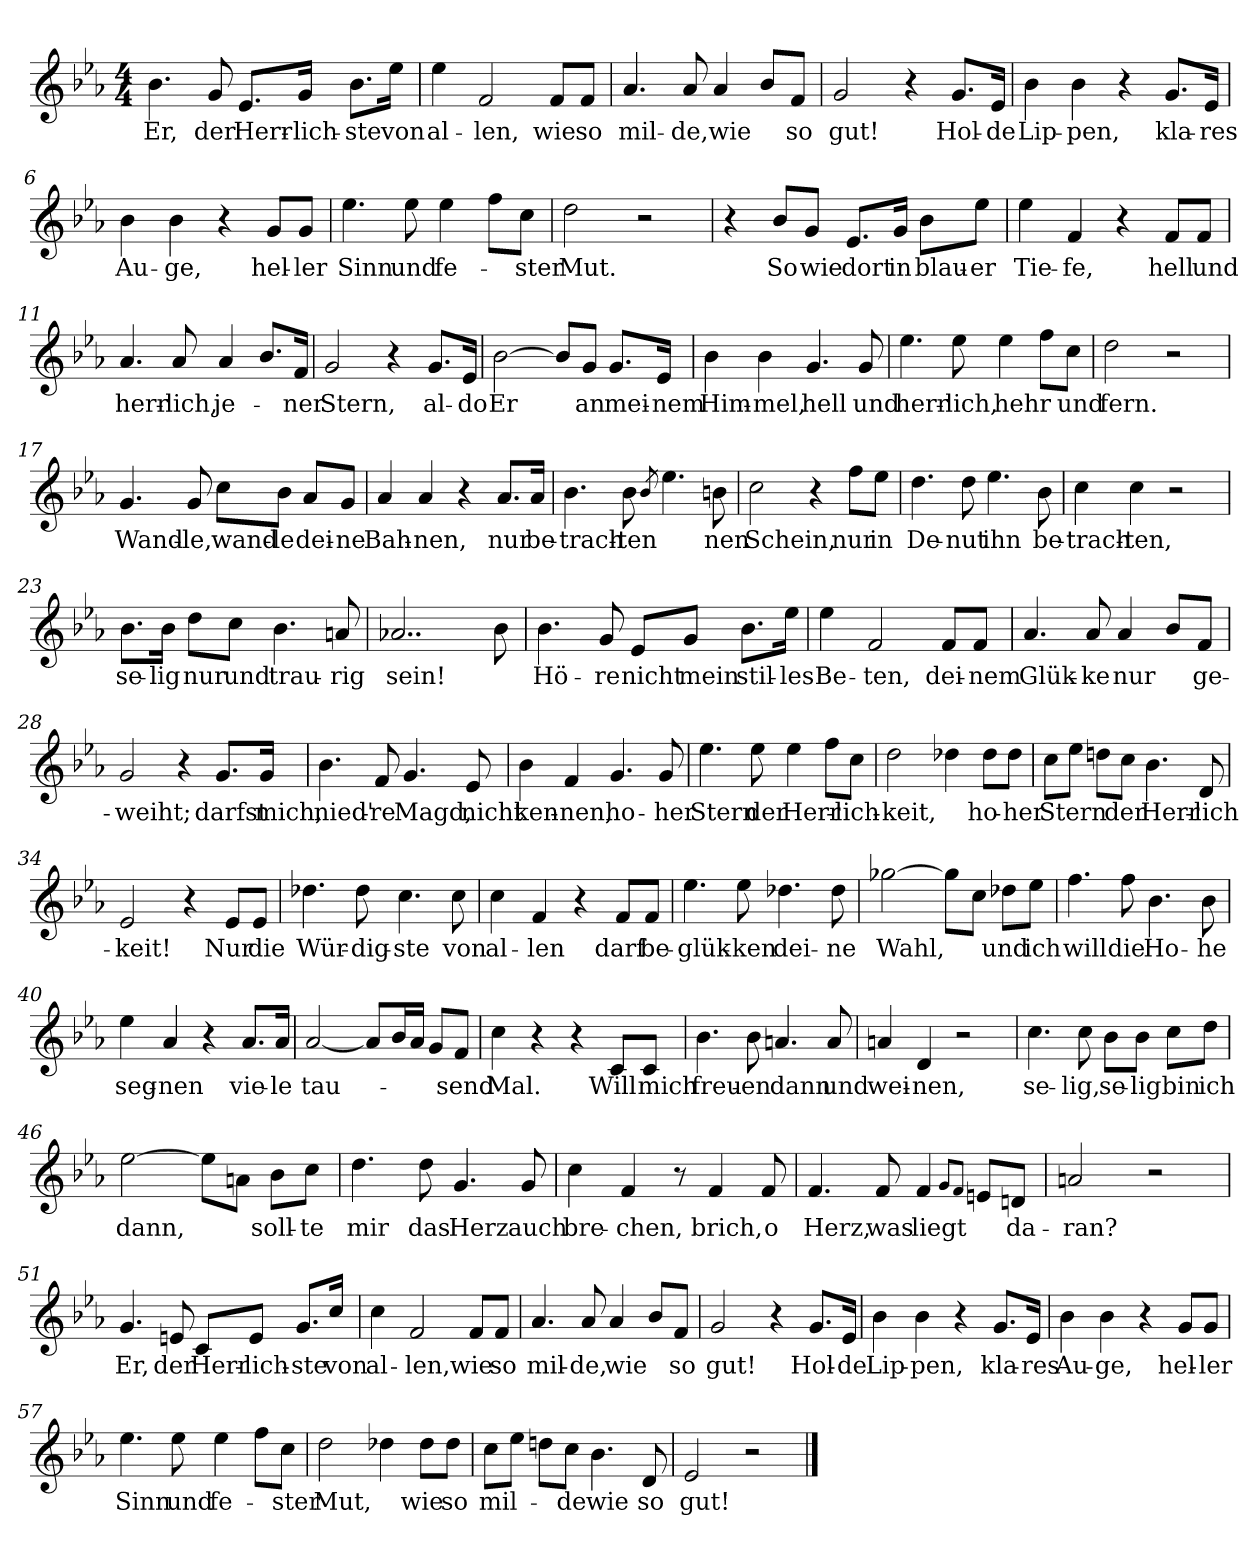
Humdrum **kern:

**kern	**text
*part1	*part1
*staff1	*staff1
*clefG2	*
*k[b-e-a-]	*
*M4/4	*
=1	=1
!	!LO:LY:b
4.b-\	Er,
!	!LO:LY:b
8g/	der
!	!LO:LY:b
8.e-/L	Herr-
!	!LO:LY:b
16g/Jk	-lich-
!	!LO:LY:b
8.b-\L	-ste
!	!LO:LY:b
16ee-\Jk	von
=2	=2
!	!LO:LY:b
4ee-\	al-
!	!LO:LY:b
2f/	-len,
!	!LO:LY:b
8f/L	wie
!	!LO:LY:b
8f/J	so
=3	=3
!	!LO:LY:b
4.a-/	mil-
!	!LO:LY:b
8a-/	-de,
!	!LO:LY:b
4a-/	wie
8b-/L	.
!	!LO:LY:b
8f/J	so
=4	=4
!	!LO:LY:b
2g/	gut!
4r	.
!	!LO:LY:b
8.g/L	Hol-
!	!LO:LY:b
16e-/Jk	-de
=5	=5
!	!LO:LY:b
4b-\	Lip-
!	!LO:LY:b
4b-\	-pen,
4r	.
!	!LO:LY:b
8.g/L	kla-
!	!LO:LY:b
16e-/Jk	-res
=6	=6
!	!LO:LY:b
4b-\	Au-
!	!LO:LY:b
4b-\	-ge,
4r	.
!	!LO:LY:b
8g/L	hel-
!	!LO:LY:b
8g/J	-ler
!!LO:LB:g=z
=7	=7
!	!LO:LY:b
4.ee-\	Sinn
!	!LO:LY:b
8ee-\	und
!	!LO:LY:b
4ee-\	fe-
8ff\L	.
!	!LO:LY:b
8cc\J	-ster
=8	=8
!	!LO:LY:b
2dd\	Mut.
2r	.
=9	=9
4r	.
!	!LO:LY:b
8b-/L	So
!	!LO:LY:b
8g/J	wie
!	!LO:LY:b
8.e-/L	dort
!	!LO:LY:b
16g/Jk	in
!	!LO:LY:b
8b-\L	blau-
!	!LO:LY:b
8ee-\J	-er
=10	=10
!	!LO:LY:b
4ee-\	Tie-
!	!LO:LY:b
4f/	-fe,
4r	.
!	!LO:LY:b
8f/L	hell
!	!LO:LY:b
8f/J	und
=11	=11
!	!LO:LY:b
4.a-/	herr-
!	!LO:LY:b
8a-/	-lich,
!	!LO:LY:b
4a-/	je-
8.b-/L	.
!	!LO:LY:b
16f/Jk	-ner
=12	=12
!	!LO:LY:b
2g/	Stern,
4r	.
!	!LO:LY:b
8.g/L	al-
!	!LO:LY:b
16e-/Jk	-do
=13	=13
!	!LO:LY:b
[2b-\	Er
8b-/L]	.
!	!LO:LY:b
8g/J	an
!	!LO:LY:b
8.g/L	mei-
!	!LO:LY:b
16e-/Jk	-nem
!!LO:LB:g=z
=14	=14
!	!LO:LY:b
4b-\	Him-
!	!LO:LY:b
4b-\	-mel,
!	!LO:LY:b
4.g/	hell
!	!LO:LY:b
8g/	und
=15	=15
!	!LO:LY:b
4.ee-\	herr-
!	!LO:LY:b
8ee-\	-lich,
!	!LO:LY:b
4ee-\	hehr
8ff\L	.
!	!LO:LY:b
8cc\J	und
=16	=16
!	!LO:LY:b
2dd\	fern.
2r	.
=17	=17
!	!LO:LY:b
4.g/	Wand-
!	!LO:LY:b
8g/	-le,
!	!LO:LY:b
8cc\L	wand-
!	!LO:LY:b
8b-\J	-le
!	!LO:LY:b
8a-/L	dei-
!	!LO:LY:b
8g/J	-ne
=18	=18
!	!LO:LY:b
4a-/	Bah-
!	!LO:LY:b
4a-/	-nen,
4r	.
!	!LO:LY:b
8.a-/L	nur
!	!LO:LY:b
16a-/Jk	be-
=19	=19
!	!LO:LY:b
4.b-\	-trach-
!	!LO:LY:b
8b-\	-ten
8qb-/	.
4.ee-\	.
!	!LO:LY:b
8bn\	-nen
!!LO:LB:g=z
=20	=20
!	!LO:LY:b
2cc\	Schein,
4r	.
!	!LO:LY:b
8ff\L	nur
!	!LO:LY:b
8ee-\J	in
=21	=21
!	!LO:LY:b
4.dd\	De-
!	!LO:LY:b
8dd\	-nut
!	!LO:LY:b
4.ee-\	ihn
!	!LO:LY:b
8b-\	be-
=22	=22
!	!LO:LY:b
4cc\	-trach-
!	!LO:LY:b
4cc\	-ten,
2r	.
=23	=23
!	!LO:LY:b
8.b-\L	se-
!	!LO:LY:b
16b-\Jk	-lig
!	!LO:LY:b
8dd\L	nur
!	!LO:LY:b
8cc\J	und
!	!LO:LY:b
4.b-\	trau-
!	!LO:LY:b
8an/	-rig
=24	=24
!	!LO:LY:b
2..a-X/	sein!
8b-\	.
=25	=25
!	!LO:LY:b
4.b-\	Hö-
!	!LO:LY:b
8g/	-re
!	!LO:LY:b
8e-/L	nicht
!	!LO:LY:b
8g/J	mein
!	!LO:LY:b
8.b-\L	stil-
!	!LO:LY:b
16ee-\Jk	-les
=26	=26
!	!LO:LY:b
4ee-\	Be-
!	!LO:LY:b
2f/	-ten,
!	!LO:LY:b
8f/L	dei-
!	!LO:LY:b
8f/J	-nem
!!LO:LB:g=z
=27	=27
!	!LO:LY:b
4.a-/	Glük-
!	!LO:LY:b
8a-/	-ke
!	!LO:LY:b
4a-/	nur
8b-/L	.
!	!LO:LY:b
8f/J	ge-
=28	=28
!	!LO:LY:b
2g/	-weiht;
4r	.
!	!LO:LY:b
8.g/L	darfst
!	!LO:LY:b
16g/Jk	mich,
=29	=29
!	!LO:LY:b
4.b-\	nied'-
!	!LO:LY:b
8f/	-re
!	!LO:LY:b
4.g/	Magd,
!	!LO:LY:b
8e-/	nicht
=30	=30
!	!LO:LY:b
4b-\	ken-
!	!LO:LY:b
4f/	-nen,
!	!LO:LY:b
4.g/	ho-
!	!LO:LY:b
8g/	-her
=31	=31
!	!LO:LY:b
4.ee-\	Stern
!	!LO:LY:b
8ee-\	der
!	!LO:LY:b
4ee-\	Herr-
8ff\L	.
!	!LO:LY:b
8cc\J	-lich-
=32	=32
!	!LO:LY:b
2dd\	-keit,
4dd-X\	.
!	!LO:LY:b
8dd-\L	ho-
!	!LO:LY:b
8dd-\J	-her
!!LO:LB:g=z
=33	=33
!	!LO:LY:b
8cc\L	Stern
8ee-\J	.
8ddn\L	.
!	!LO:LY:b
8cc\J	der
!	!LO:LY:b
4.b-\	Herr-
!	!LO:LY:b
8d/	-lich-
=34	=34
!	!LO:LY:b
2e-/	-keit!
4r	.
!	!LO:LY:b
8e-/L	Nur
!	!LO:LY:b
8e-/J	die
=35	=35
!	!LO:LY:b
4.dd-X\	Wür-
!	!LO:LY:b
8dd-\	-dig-
!	!LO:LY:b
4.cc\	-ste
!	!LO:LY:b
8cc\	von
=36	=36
!	!LO:LY:b
4cc\	al-
!	!LO:LY:b
4f/	-len
4r	.
!	!LO:LY:b
8f/L	darf
!	!LO:LY:b
8f/J	be-
=37	=37
!	!LO:LY:b
4.ee-\	-glük-
!	!LO:LY:b
8ee-\	-ken
!	!LO:LY:b
4.dd-X\	dei-
!	!LO:LY:b
8dd-\	-ne
=38	=38
!	!LO:LY:b
[2gg-X\	Wahl,
8gg-\L]	.
8cc\J	.
!	!LO:LY:b
8dd-X\L	und
!	!LO:LY:b
8ee-\J	ich
!!LO:LB:g=z
=39	=39
!	!LO:LY:b
4.ff\	will
!	!LO:LY:b
8ff\	die
!	!LO:LY:b
4.b-\	Ho-
!	!LO:LY:b
8b-\	-he
=40	=40
!	!LO:LY:b
4ee-\	seg-
!	!LO:LY:b
4a-/	-nen
4r	.
!	!LO:LY:b
8.a-/L	vie-
!	!LO:LY:b
16a-/Jk	-le
=41	=41
!	!LO:LY:b
[2a-/	tau-
8a-/L]	.
16b-/L	.
16a-/JJ	.
8g/L	.
!	!LO:LY:b
8f/J	-send
=42	=42
!	!LO:LY:b
4cc\	Mal.
4r	.
4r	.
!	!LO:LY:b
8c/L	Will
!	!LO:LY:b
8c/J	mich
=43	=43
!	!LO:LY:b
4.b-\	freu-
!	!LO:LY:b
8b-\	-en
!	!LO:LY:b
4.an/	dann
!	!LO:LY:b
8a/	und
=44	=44
!	!LO:LY:b
4an/	wei-
!	!LO:LY:b
4d/	-nen,
2r	.
=45	=45
!	!LO:LY:b
4.cc\	se-
!	!LO:LY:b
8cc\	-lig,
!	!LO:LY:b
8b-\L	se-
!	!LO:LY:b
8b-\J	-lig
!	!LO:LY:b
8cc\L	bin
!	!LO:LY:b
8dd\J	ich
!!LO:LB:g=z
=46	=46
!	!LO:LY:b
[2ee-\	dann,
8ee-\L]	.
8an\J	.
!	!LO:LY:b
8b-\L	soll-
!	!LO:LY:b
8cc\J	-te
=47	=47
!	!LO:LY:b
4.dd\	mir
!	!LO:LY:b
8dd\	das
!	!LO:LY:b
4.g/	Herz
!	!LO:LY:b
8g/	auch
=48	=48
!	!LO:LY:b
4cc\	bre-
!	!LO:LY:b
4f/	-chen,
8r	.
!	!LO:LY:b
4f/	brich,
!	!LO:LY:b
8f/	o
=49	=49
!	!LO:LY:b
4.f/	Herz,
!	!LO:LY:b
8f/	was
!	!LO:LY:b
4f/	liegt
8qg/L	.
8qf/J	.
8en/L	.
!	!LO:LY:b
8dn/J	-da-
=50	=50
!	!LO:LY:b
2an/	-ran?
2r	.
=51	=51
!	!LO:LY:b
4.g/	Er,
!	!LO:LY:b
8en/	der
!	!LO:LY:b
8c/L	Herr-
!	!LO:LY:b
8e/J	-lich-
!	!LO:LY:b
8.g/L	-ste
!	!LO:LY:b
16cc/Jk	von
!!LO:LB:g=z
=52	=52
!	!LO:LY:b
4cc\	al-
!	!LO:LY:b
2f/	-len,
!	!LO:LY:b
8f/L	wie
!	!LO:LY:b
8f/J	so
=53	=53
!	!LO:LY:b
4.a-/	mil-
!	!LO:LY:b
8a-/	-de,
!	!LO:LY:b
4a-/	wie
8b-/L	.
!	!LO:LY:b
8f/J	so
=54	=54
!	!LO:LY:b
2g/	gut!
4r	.
!	!LO:LY:b
8.g/L	Hol-
!	!LO:LY:b
16e-/Jk	-de
=55	=55
!	!LO:LY:b
4b-\	Lip-
!	!LO:LY:b
4b-\	-pen,
4r	.
!	!LO:LY:b
8.g/L	kla-
!	!LO:LY:b
16e-/Jk	-res
=56	=56
!	!LO:LY:b
4b-\	Au-
!	!LO:LY:b
4b-\	-ge,
4r	.
!	!LO:LY:b
8g/L	hel-
!	!LO:LY:b
8g/J	-ler
=57	=57
!	!LO:LY:b
4.ee-\	Sinn
!	!LO:LY:b
8ee-\	und
!	!LO:LY:b
4ee-\	fe-
8ff\L	.
!	!LO:LY:b
8cc\J	-ster
=58	=58
!	!LO:LY:b
2dd\	Mut,
4dd-X\	.
!	!LO:LY:b
8dd-\L	wie
!	!LO:LY:b
8dd-\J	so
!!LO:LB:g=z
=59	=59
!	!LO:LY:b
8cc\L	mil-
8ee-\J	.
8ddn\L	.
!	!LO:LY:b
8cc\J	-de
!	!LO:LY:b
4.b-\	wie
!	!LO:LY:b
8d/	so
=60	=60
!	!LO:LY:b
2e-/	gut!
2r	.
==	==
*-	*-
